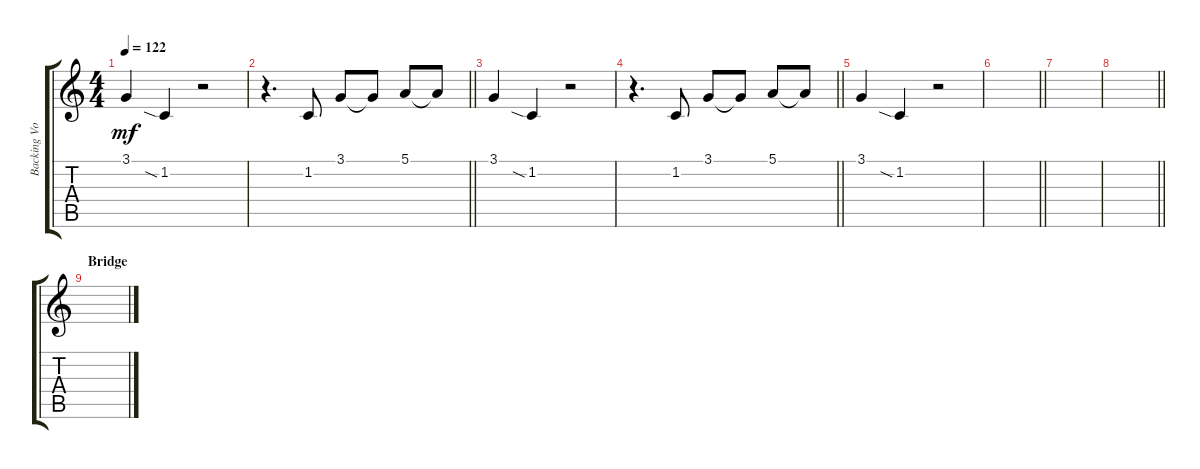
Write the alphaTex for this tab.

\track ("Backing Vocals" "Backing Vo") {instrument oboe}
\staff {score tabs}
\tuning (E4 B3 G3 D3 A2 E2) {hide}
\ts (4 4)
\tempo 122
\clef g2
\ks c
3.1.4{dy mf} 1.2{sia}.4 r.2 |
\barLineRight lightlight
r.4{d} 1.2.8 3.1.8 3.1{t}.8 5.1.8 5.1{t}.8 |
3.1.4 1.2{sia}.4 r.2 |
\barLineRight lightlight
r.4{d} 1.2.8 3.1.8 3.1{t}.8 5.1.8 5.1{t}.8 |
3.1.4 1.2{sia}.4 r.2 |
\barLineRight lightlight
|
|
\barLineRight lightlight
|
\section ("" "Bridge")
